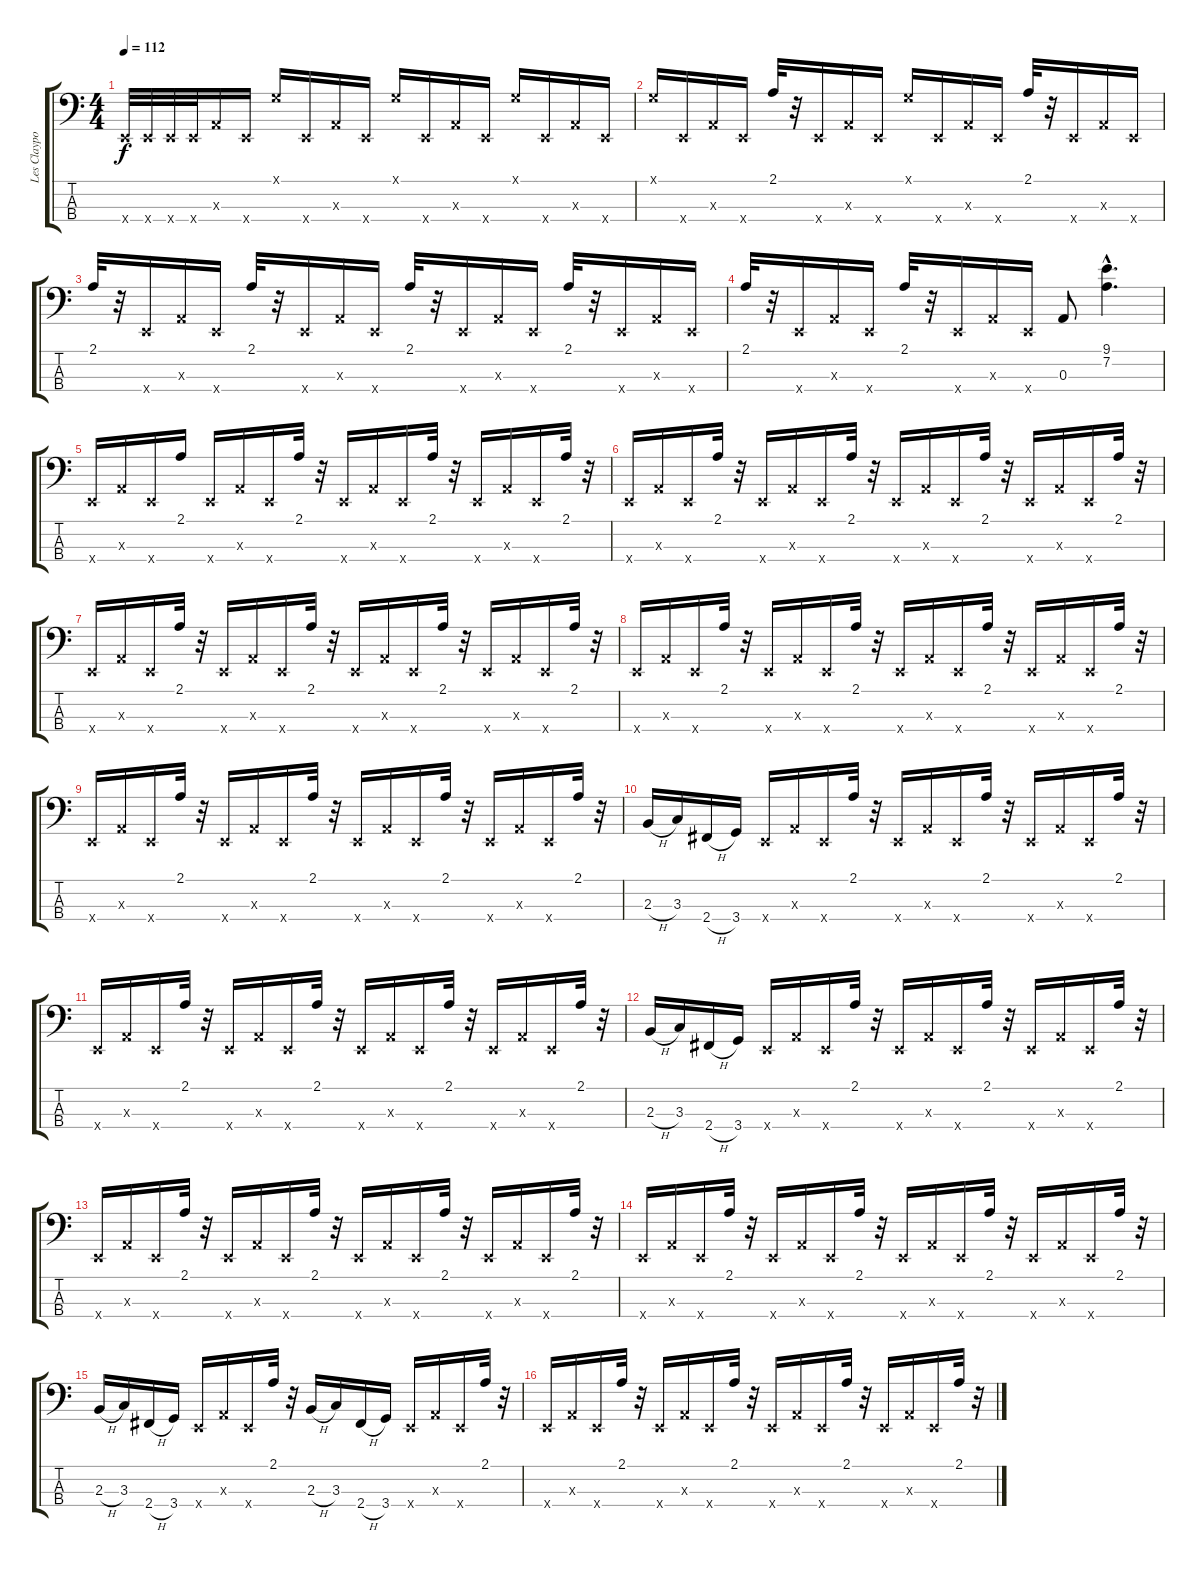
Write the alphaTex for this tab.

\track ("Les Claypool" "Les Claypo") {instrument slapbass1}
\staff {score tabs}
\tuning (G2 D2 A1 E1) {hide}
\ts (4 4)
\tempo 112
\clef f4
\ks c
0.4{x}.32{dy f instrument slapbass1} 0.4{x}.32 0.4{x}.32 0.4{x}.32 0.3{x}.16 0.4{x}.16 0.1{x}.16 0.4{x}.16 0.3{x}.16 0.4{x}.16 0.1{x}.16 0.4{x}.16 0.3{x}.16 0.4{x}.16 0.1{x}.16 0.4{x}.16 0.3{x}.16 0.4{x}.16 |
0.1{x}.16 0.4{x}.16 0.3{x}.16 0.4{x}.16 2.1.32 r.32 0.4{x}.16 0.3{x}.16 0.4{x}.16 0.1{x}.16 0.4{x}.16 0.3{x}.16 0.4{x}.16 2.1.32 r.32 0.4{x}.16 0.3{x}.16 0.4{x}.16 |
2.1.32 r.32 0.4{x}.16 0.3{x}.16 0.4{x}.16 2.1.32 r.32 0.4{x}.16 0.3{x}.16 0.4{x}.16 2.1.32 r.32 0.4{x}.16 0.3{x}.16 0.4{x}.16 2.1.32 r.32 0.4{x}.16 0.3{x}.16 0.4{x}.16 |
2.1.32 r.32 0.4{x}.16 0.3{x}.16 0.4{x}.16 2.1.32 r.32 0.4{x}.16 0.3{x}.16 0.4{x}.16 0.3.8 (9.1{hac} 7.2{hac}).4{d} |
0.4{x}.16 0.3{x}.16 0.4{x}.16 2.1.16 0.4{x}.16 0.3{x}.16 0.4{x}.16 2.1.32 r.32 0.4{x}.16 0.3{x}.16 0.4{x}.16 2.1.32 r.32 0.4{x}.16 0.3{x}.16 0.4{x}.16 2.1.32 r.32 |
0.4{x}.16 0.3{x}.16 0.4{x}.16 2.1.32 r.32 0.4{x}.16 0.3{x}.16 0.4{x}.16 2.1.32 r.32 0.4{x}.16 0.3{x}.16 0.4{x}.16 2.1.32 r.32 0.4{x}.16 0.3{x}.16 0.4{x}.16 2.1.32 r.32 |
0.4{x}.16 0.3{x}.16 0.4{x}.16 2.1.32 r.32 0.4{x}.16 0.3{x}.16 0.4{x}.16 2.1.32 r.32 0.4{x}.16 0.3{x}.16 0.4{x}.16 2.1.32 r.32 0.4{x}.16 0.3{x}.16 0.4{x}.16 2.1.32 r.32 |
0.4{x}.16 0.3{x}.16 0.4{x}.16 2.1.32 r.32 0.4{x}.16 0.3{x}.16 0.4{x}.16 2.1.32 r.32 0.4{x}.16 0.3{x}.16 0.4{x}.16 2.1.32 r.32 0.4{x}.16 0.3{x}.16 0.4{x}.16 2.1.32 r.32 |
0.4{x}.16 0.3{x}.16 0.4{x}.16 2.1.32 r.32 0.4{x}.16 0.3{x}.16 0.4{x}.16 2.1.32 r.32 0.4{x}.16 0.3{x}.16 0.4{x}.16 2.1.32 r.32 0.4{x}.16 0.3{x}.16 0.4{x}.16 2.1.32 r.32 |
2.3{h}.16 3.3.16 2.4{h}.16 3.4.16 0.4{x}.16 0.3{x}.16 0.4{x}.16 2.1.32 r.32 0.4{x}.16 0.3{x}.16 0.4{x}.16 2.1.32 r.32 0.4{x}.16 0.3{x}.16 0.4{x}.16 2.1.32 r.32 |
0.4{x}.16 0.3{x}.16 0.4{x}.16 2.1.32 r.32 0.4{x}.16 0.3{x}.16 0.4{x}.16 2.1.32 r.32 0.4{x}.16 0.3{x}.16 0.4{x}.16 2.1.32 r.32 0.4{x}.16 0.3{x}.16 0.4{x}.16 2.1.32 r.32 |
2.3{h}.16 3.3.16 2.4{h}.16 3.4.16 0.4{x}.16 0.3{x}.16 0.4{x}.16 2.1.32 r.32 0.4{x}.16 0.3{x}.16 0.4{x}.16 2.1.32 r.32 0.4{x}.16 0.3{x}.16 0.4{x}.16 2.1.32 r.32 |
0.4{x}.16 0.3{x}.16 0.4{x}.16 2.1.32 r.32 0.4{x}.16 0.3{x}.16 0.4{x}.16 2.1.32 r.32 0.4{x}.16 0.3{x}.16 0.4{x}.16 2.1.32 r.32 0.4{x}.16 0.3{x}.16 0.4{x}.16 2.1.32 r.32 |
0.4{x}.16 0.3{x}.16 0.4{x}.16 2.1.32 r.32 0.4{x}.16 0.3{x}.16 0.4{x}.16 2.1.32 r.32 0.4{x}.16 0.3{x}.16 0.4{x}.16 2.1.32 r.32 0.4{x}.16 0.3{x}.16 0.4{x}.16 2.1.32 r.32 |
2.3{h}.16 3.3.16 2.4{h}.16 3.4.16 0.4{x}.16 0.3{x}.16 0.4{x}.16 2.1.32 r.32 2.3{h}.16 3.3.16 2.4{h}.16 3.4.16 0.4{x}.16 0.3{x}.16 0.4{x}.16 2.1.32 r.32 |
0.4{x}.16 0.3{x}.16 0.4{x}.16 2.1.32 r.32 0.4{x}.16 0.3{x}.16 0.4{x}.16 2.1.32 r.32 0.4{x}.16 0.3{x}.16 0.4{x}.16 2.1.32 r.32 0.4{x}.16 0.3{x}.16 0.4{x}.16 2.1.32 r.32
